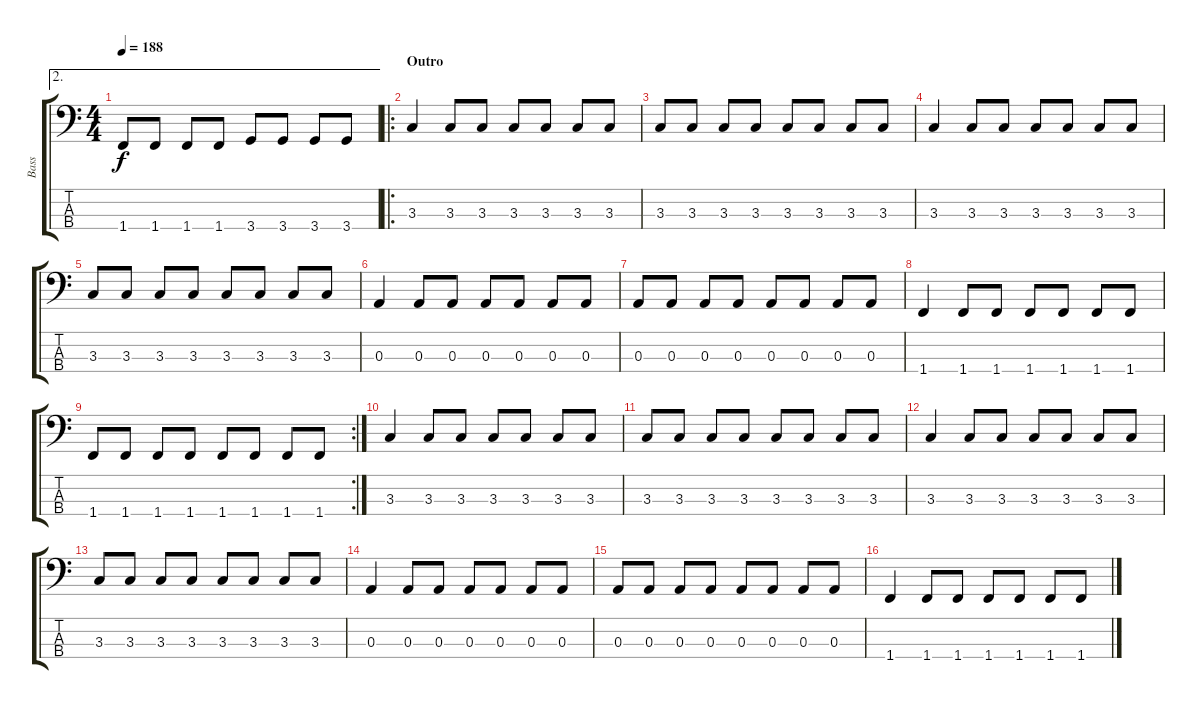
\track ("Bass" "Bass") {instrument electricbassfinger}
\staff {score tabs}
\tuning (G2 D2 A1 E1) {hide}
\ae 2
\ts (4 4)
\tempo 188
\clef f4
\ks c
1.4.8{dy f} 1.4.8 1.4.8 1.4.8 3.4.8 3.4.8 3.4.8 3.4.8 |
\ro
\section ("" "Outro")
3.3.4 3.3.8 3.3.8 3.3.8 3.3.8 3.3.8 3.3.8 |
3.3.8 3.3.8 3.3.8 3.3.8 3.3.8 3.3.8 3.3.8 3.3.8 |
3.3.4 3.3.8 3.3.8 3.3.8 3.3.8 3.3.8 3.3.8 |
3.3.8 3.3.8 3.3.8 3.3.8 3.3.8 3.3.8 3.3.8 3.3.8 |
0.3.4 0.3.8 0.3.8 0.3.8 0.3.8 0.3.8 0.3.8 |
0.3.8 0.3.8 0.3.8 0.3.8 0.3.8 0.3.8 0.3.8 0.3.8 |
1.4.4 1.4.8 1.4.8 1.4.8 1.4.8 1.4.8 1.4.8 |
\rc 2
1.4.8 1.4.8 1.4.8 1.4.8 1.4.8 1.4.8 1.4.8 1.4.8 |
3.3.4{volume 12} 3.3.8 3.3.8 3.3.8 3.3.8 3.3.8 3.3.8 |
3.3.8 3.3.8 3.3.8 3.3.8 3.3.8 3.3.8 3.3.8 3.3.8 |
3.3.4{volume 11} 3.3.8 3.3.8 3.3.8 3.3.8 3.3.8 3.3.8 |
3.3.8 3.3.8 3.3.8 3.3.8 3.3.8 3.3.8 3.3.8 3.3.8 |
0.3.4{volume 10} 0.3.8 0.3.8 0.3.8 0.3.8 0.3.8 0.3.8 |
0.3.8 0.3.8 0.3.8 0.3.8 0.3.8 0.3.8 0.3.8 0.3.8 |
1.4.4{volume 9} 1.4.8 1.4.8 1.4.8 1.4.8 1.4.8 1.4.8
